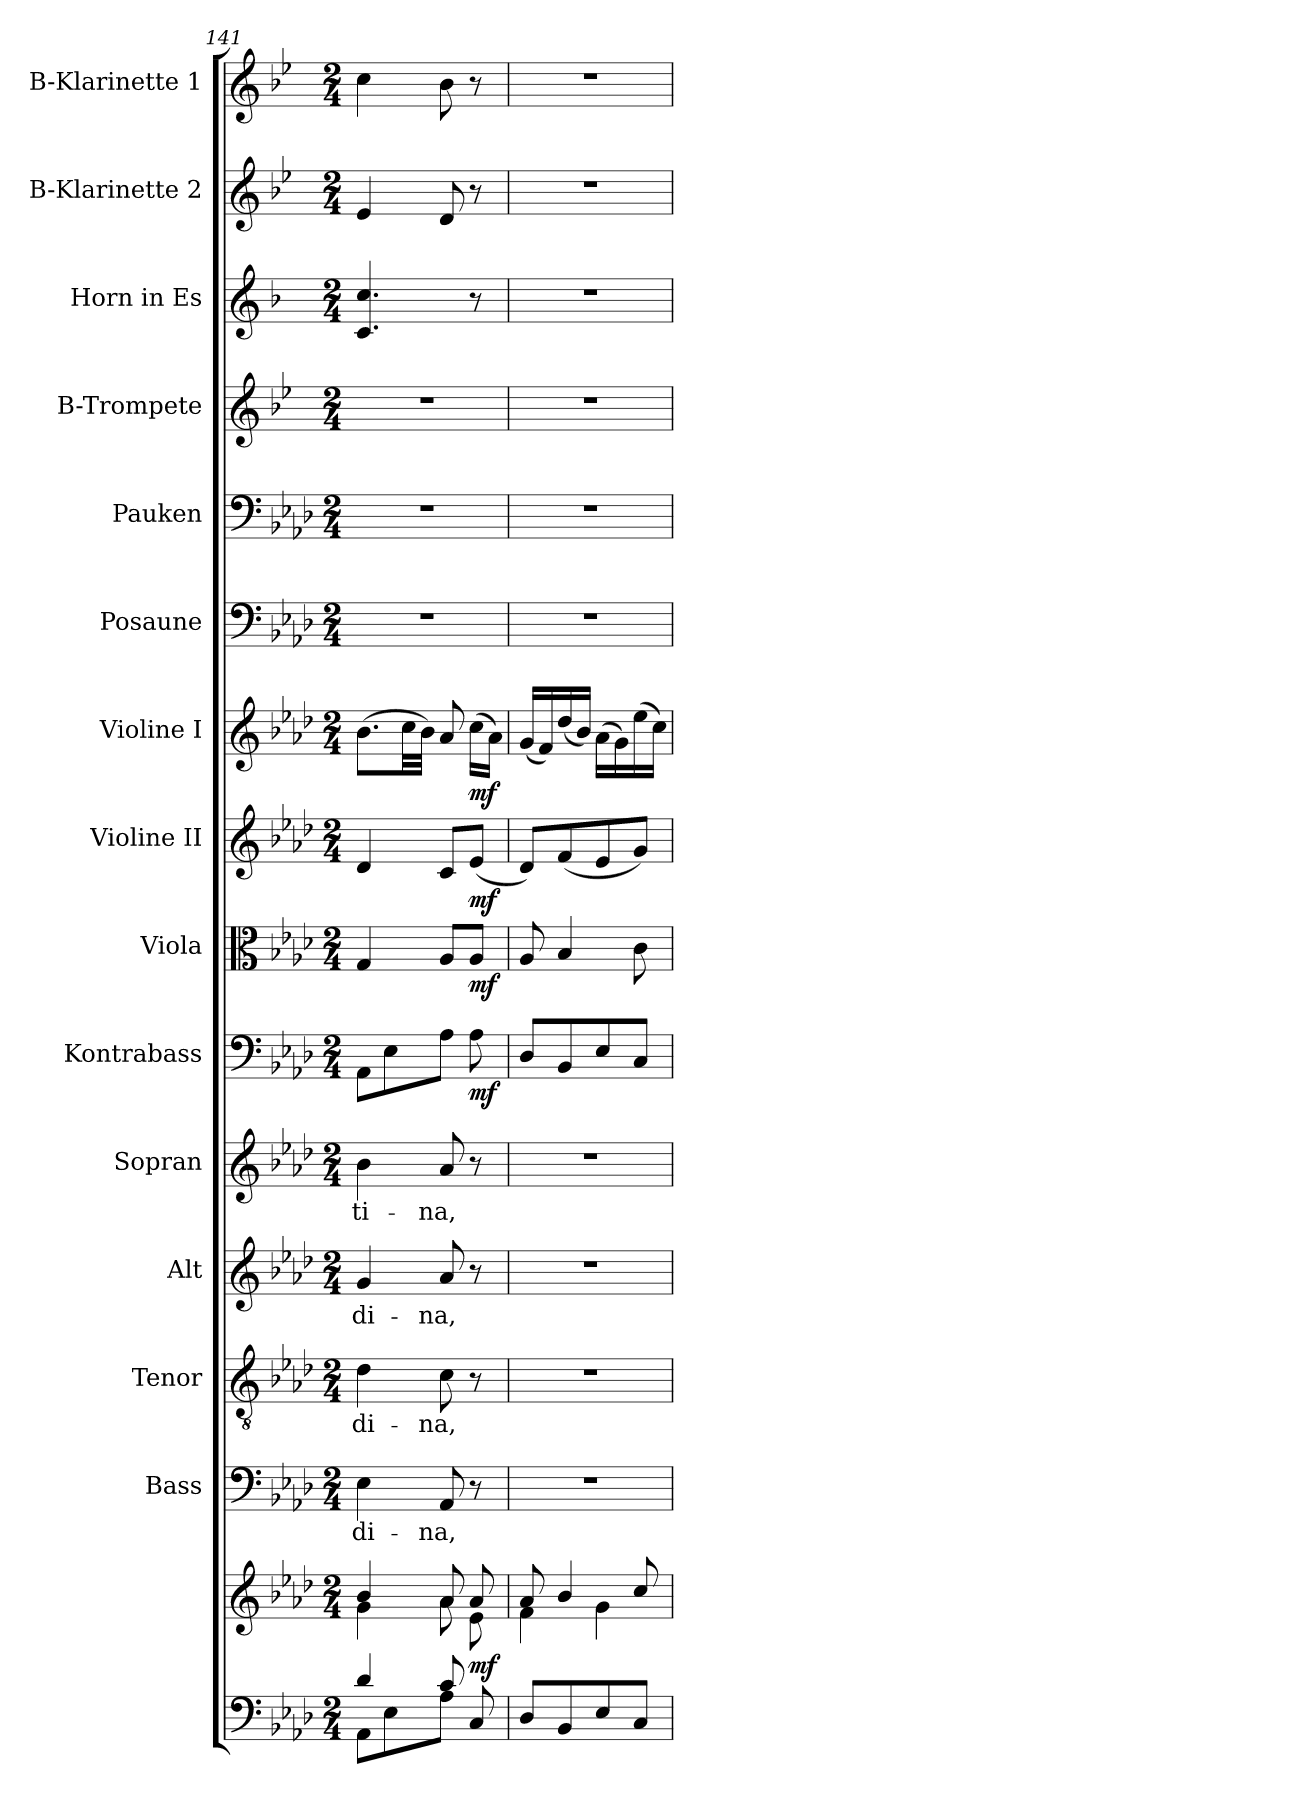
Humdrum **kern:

**kern	**kern	**dynam	**kern	**text	**kern	**text	**kern	**text	**kern	**text	**kern	**dynam	**kern	**dynam	**kern	**dynam	**kern	**dynam	**kern	**kern	**kern	**kern	**kern	**kern
*part15	*part15	*part15	*part14	*part14	*part13	*part13	*part12	*part12	*part11	*part11	*part10	*part10	*part9	*part9	*part8	*part8	*part7	*part7	*part6	*part5	*part4	*part3	*part2	*part1
*staff16	*staff15	*staff15/16	*staff14	*staff14	*staff13	*staff13	*staff12	*staff12	*staff11	*staff11	*staff10	*staff10	*staff9	*staff9	*staff8	*staff8	*staff7	*staff7	*staff6	*staff5	*staff4	*staff3	*staff2	*staff1
*	*	*	*I"Bass	*	*I"Tenor	*	*I"Alt	*	*I"Sopran	*	*I"Kontrabass	*	*I"Viola	*	*I"Violine II	*	*I"Violine I	*	*I"Posaune	*I"Pauken	*I"B-Trompete	*I"Horn in Es	*I"B-Klarinette 2	*I"B-Klarinette 1
*	*	*	*I'B.	*	*I'T.	*	*I'A.	*	*I'S.	*	*I'Kb.	*	*I'Vla.	*	*I'Vl. II	*	*I'Vl. I	*	*I'Pos.	*I'Pk.	*I'B Trp.	*	*I'B Kl. 2	*I'B Kl. 1
*clefF4	*clefG2	*	*clefF4	*	*clefGv2	*	*clefG2	*	*clefG2	*	*clefF4	*	*clefC3	*	*clefG2	*	*clefG2	*	*clefF4	*clefF4	*clefG2	*clefG2	*clefG2	*clefG2
*	*	*	*	*	*	*	*	*	*	*	*ITrd7c12	*	*	*	*	*	*	*	*	*	*ITrd1c2	*ITrd5c9	*ITrd1c2	*ITrd1c2
*k[b-e-a-d-]	*k[b-e-a-d-]	*	*k[b-e-a-d-]	*	*k[b-e-a-d-]	*	*k[b-e-a-d-]	*	*k[b-e-a-d-]	*	*k[b-e-a-d-]	*	*k[b-e-a-d-]	*	*k[b-e-a-d-]	*	*k[b-e-a-d-]	*	*k[b-e-a-d-]	*k[b-e-a-d-]	*k[b-e-a-d-]	*k[b-e-a-d-]	*k[b-e-a-d-]	*k[b-e-a-d-]
*A-:	*A-:	*	*A-:	*	*A-:	*	*A-:	*	*A-:	*	*A-:	*	*A-:	*	*A-:	*	*A-:	*	*A-:	*A-:	*A-:	*A-:	*A-:	*A-:
*M2/4	*M2/4	*	*M2/4	*	*M2/4	*	*M2/4	*	*M2/4	*	*M2/4	*	*M2/4	*	*M2/4	*	*M2/4	*	*M2/4	*M2/4	*M2/4	*M2/4	*M2/4	*M2/4
=141	=141	=141	=141	=141	=141	=141	=141	=141	=141	=141	=141	=141	=141	=141	=141	=141	=141	=141	=141	=141	=141	=141	=141	=141
*^	*^	*	*	*	*	*	*	*	*	*	*	*	*	*	*	*	*	*	*	*	*	*	*	*
!	!	!	!	!	!	!LO:LY:b	!	!LO:LY:b	!	!LO:LY:b	!	!LO:LY:b	!	!	!	!	!	!	!	!	!	!	!	!	!	!
4d-/	8AA-\L	4b-/	4g\	.	4E-\	-di-	4d-\	-di-	4g/	-di-	4b-\	-ti-	8AAA-\L	.	4G/	.	4d-/	.	(>8.b-\L	.	2r	2r	2r	4.E-/ 4.e-/	4d-/	4b-\
.	8E-\	.	.	.	.	.	.	.	.	.	.	.	8EE-\	.	.	.	.	.	.	.	.	.	.	.	.	.
.	.	.	.	.	.	.	.	.	.	.	.	.	.	.	.	.	.	.	32cc\LL	.	.	.	.	.	.	.
.	.	.	.	.	.	.	.	.	.	.	.	.	.	.	.	.	.	.	32b-\JJJ)	.	.	.	.	.	.	.
!	!	!	!	!	!	!LO:LY:b	!	!LO:LY:b	!	!LO:LY:b	!	!LO:LY:b	!	!	!	!	!	!	!	!	!	!	!	!	!	!
8c/	8A-\J	8a-/	8a-\	.	8AA-/	-na,	8c\	-na,	8a-/	-na,	8a-/	-na,	8AA-\J	.	8A-/L	.	8c/L	.	8a-/	.	.	.	.	.	8c/	8a-\
!	!	!	!	!LO:DY:b	!	!	!	!	!	!	!	!	!	!LO:DY:b	!	!LO:DY:b	!	!LO:DY:b	!	!LO:DY:b	!	!	!	!	!	!
8ryy	8C/	8a-/	8e-\	mf	8r	.	8r	.	8r	.	8r	.	8AA-\	mf	8A-/J	mf	(<8e-/J	mf	(>16cc\LL	mf	.	.	.	8r	8r	8r
.	.	.	.	.	.	.	.	.	.	.	.	.	.	.	.	.	.	.	16a-\JJ)	.	.	.	.	.	.	.
*v	*v	*	*	*	*	*	*	*	*	*	*	*	*	*	*	*	*	*	*	*	*	*	*	*	*	*
=142	=142	=142	=142	=142	=142	=142	=142	=142	=142	=142	=142	=142	=142	=142	=142	=142	=142	=142	=142	=142	=142	=142	=142	=142	=142
8D-/L	8a-/	4f\	.	2r	.	2r	.	2r	.	2r	.	8DD-/L	.	8A-/	.	8d-/L)	.	(<16g/LL	.	2r	2r	2r	2r	2r	2r
.	.	.	.	.	.	.	.	.	.	.	.	.	.	.	.	.	.	16f/)	.	.	.	.	.	.	.
8BB-/	4b-/	.	.	.	.	.	.	.	.	.	.	8BBB-/	.	4B-/	.	(<8f/	.	(<16dd-/	.	.	.	.	.	.	.
.	.	.	.	.	.	.	.	.	.	.	.	.	.	.	.	.	.	16b-/JJ)	.	.	.	.	.	.	.
8E-/	.	4g\	.	.	.	.	.	.	.	.	.	8EE-/	.	.	.	8e-/	.	(>16a-\LL	.	.	.	.	.	.	.
.	.	.	.	.	.	.	.	.	.	.	.	.	.	.	.	.	.	16g\)	.	.	.	.	.	.	.
8C/J	8cc/	.	.	.	.	.	.	.	.	.	.	8CC/J	.	8c\	.	8g/J)	.	(>16ee-\	.	.	.	.	.	.	.
.	.	.	.	.	.	.	.	.	.	.	.	.	.	.	.	.	.	16cc\JJ)	.	.	.	.	.	.	.
*	*v	*v	*	*	*	*	*	*	*	*	*	*	*	*	*	*	*	*	*	*	*	*	*	*	*
=	=	=	=	=	=	=	=	=	=	=	=	=	=	=	=	=	=	=	=	=	=	=	=	=
*-	*-	*-	*-	*-	*-	*-	*-	*-	*-	*-	*-	*-	*-	*-	*-	*-	*-	*-	*-	*-	*-	*-	*-	*-
